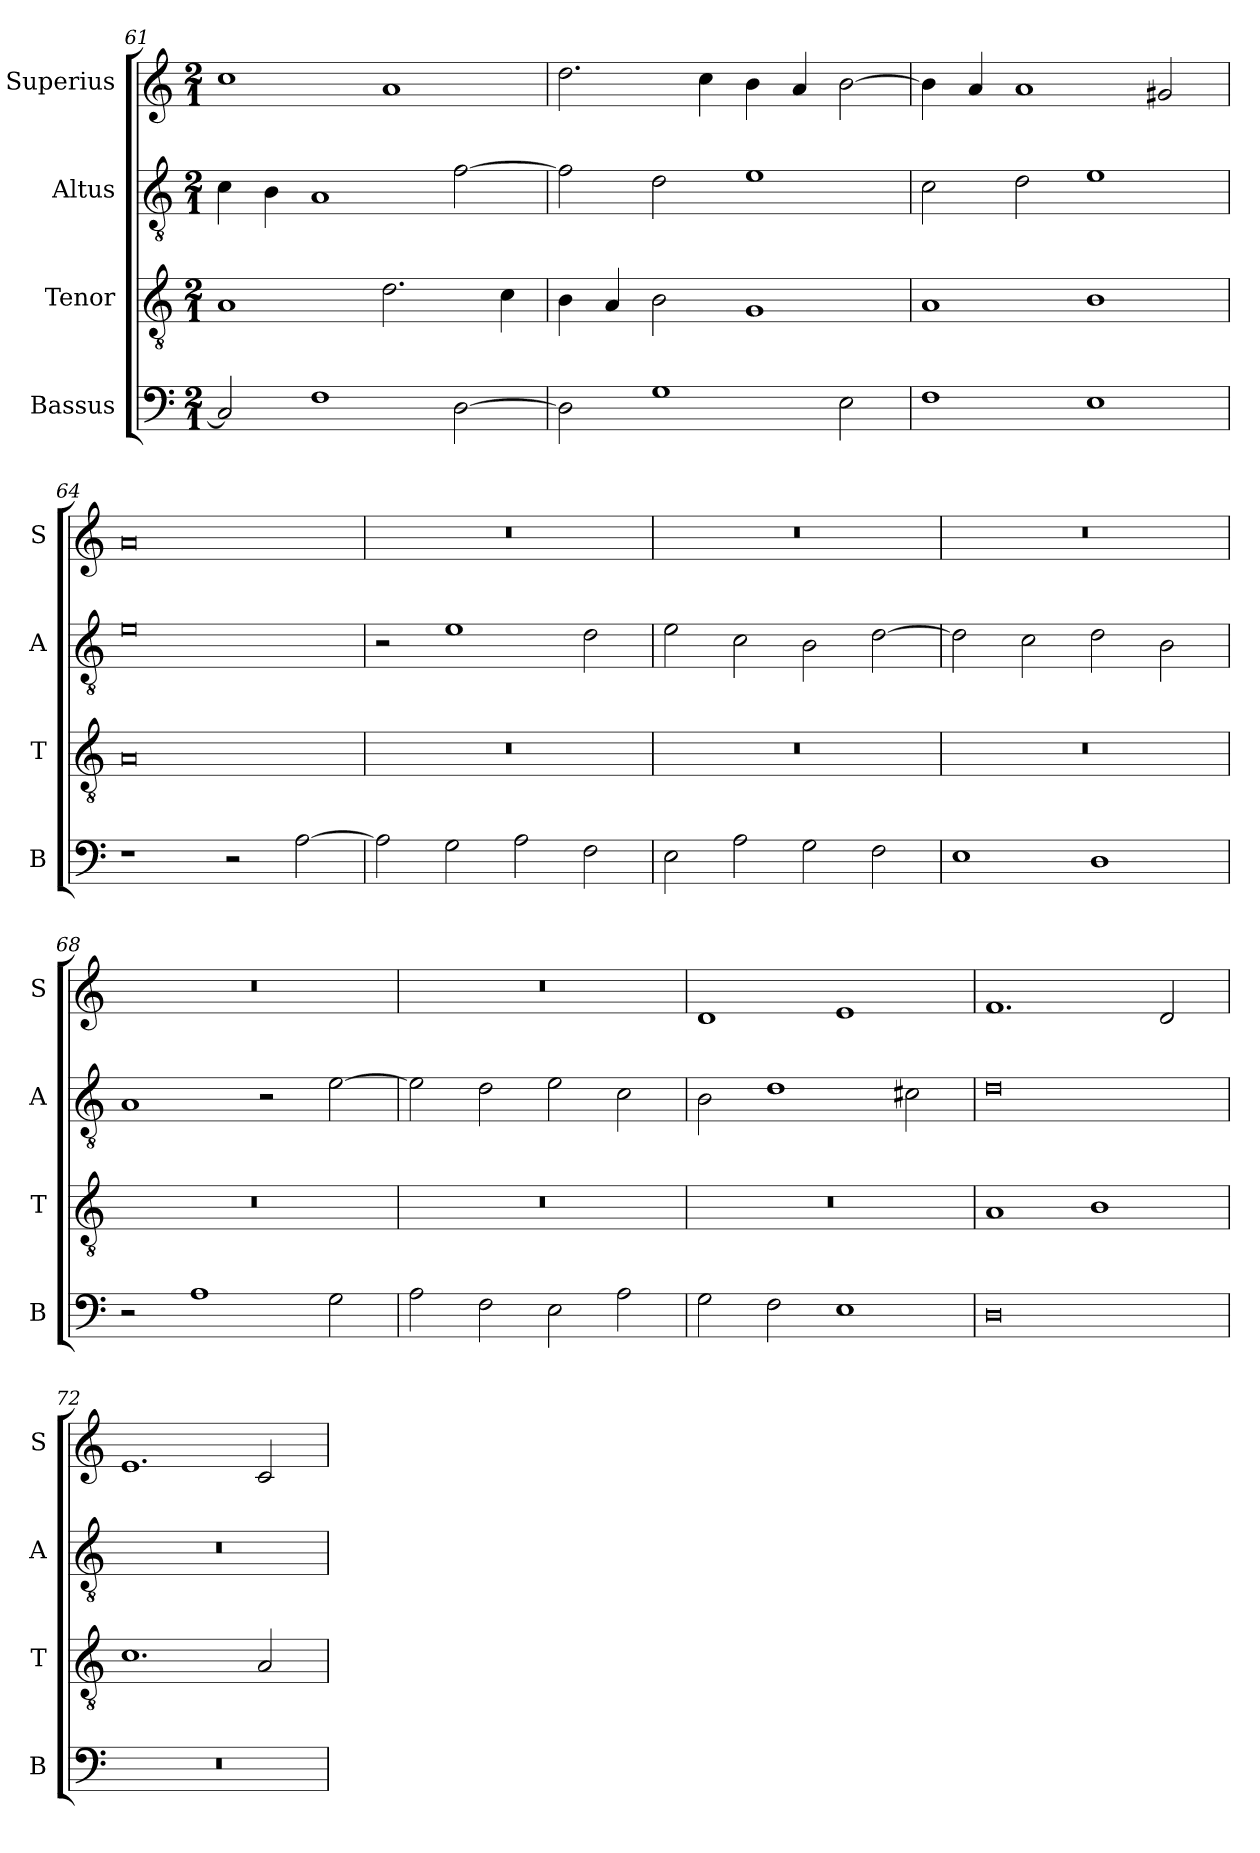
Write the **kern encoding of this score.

**kern	**kern	**kern	**kern
*part4	*part3	*part2	*part1
*staff4	*staff3	*staff2	*staff1
*I"Bassus	*I"Tenor	*I"Altus	*I"Superius
*I'B	*I'T	*I'A	*I'S
*clefF4	*clefGv2	*clefGv2	*clefG2
*k[]	*k[]	*k[]	*k[]
*M2/1	*M2/1	*M2/1	*M2/1
=61	=61	=61	=61
2C/]	1A	4c\	1cc
.	.	4B\	.
1F	.	1A	.
.	2.d\	.	1a
[2D\	.	[2f\	.
.	4c\	.	.
=62	=62	=62	=62
2D\]	4B\	2f\]	2.dd\
.	4A/	.	.
1G	2B\	2d\	.
.	.	.	4cc\
.	1G	1e	4b\
.	.	.	4a/
2E\	.	.	[2b\
=63	=63	=63	=63
1F	1A	2c\	4b\]
.	.	.	4a/
.	.	2d\	1a
1E	1B	1e	.
.	.	.	2g#X/
=64	=64	=64	=64
1r	0A	0e	0a
2r	.	.	.
[2A\	.	.	.
=65	=65	=65	=65
2A\]	0r	2r	0r
2G\	.	1e	.
2A\	.	.	.
2F\	.	2d\	.
=66	=66	=66	=66
2E\	0r	2e\	0r
2A\	.	2c\	.
2G\	.	2B\	.
2F\	.	[2d\	.
=67	=67	=67	=67
1E	0r	2d\]	0r
.	.	2c\	.
1D	.	2d\	.
.	.	2B\	.
=68	=68	=68	=68
2r	0r	1A	0r
1A	.	.	.
.	.	2r	.
2G\	.	[2e\	.
=69	=69	=69	=69
2A\	0r	2e\]	0r
2F\	.	2d\	.
2E\	.	2e\	.
2A\	.	2c\	.
=70	=70	=70	=70
2G\	0r	2B\	1d
2F\	.	1d	.
1E	.	.	1e
.	.	2c#X\	.
=71	=71	=71	=71
0D	1A	0d	1.f
.	1B	.	.
.	.	.	2d/
=72	=72	=72	=72
0r	1.c	0r	1.e
.	2A/	.	2c/
=	=	=	=
*-	*-	*-	*-
